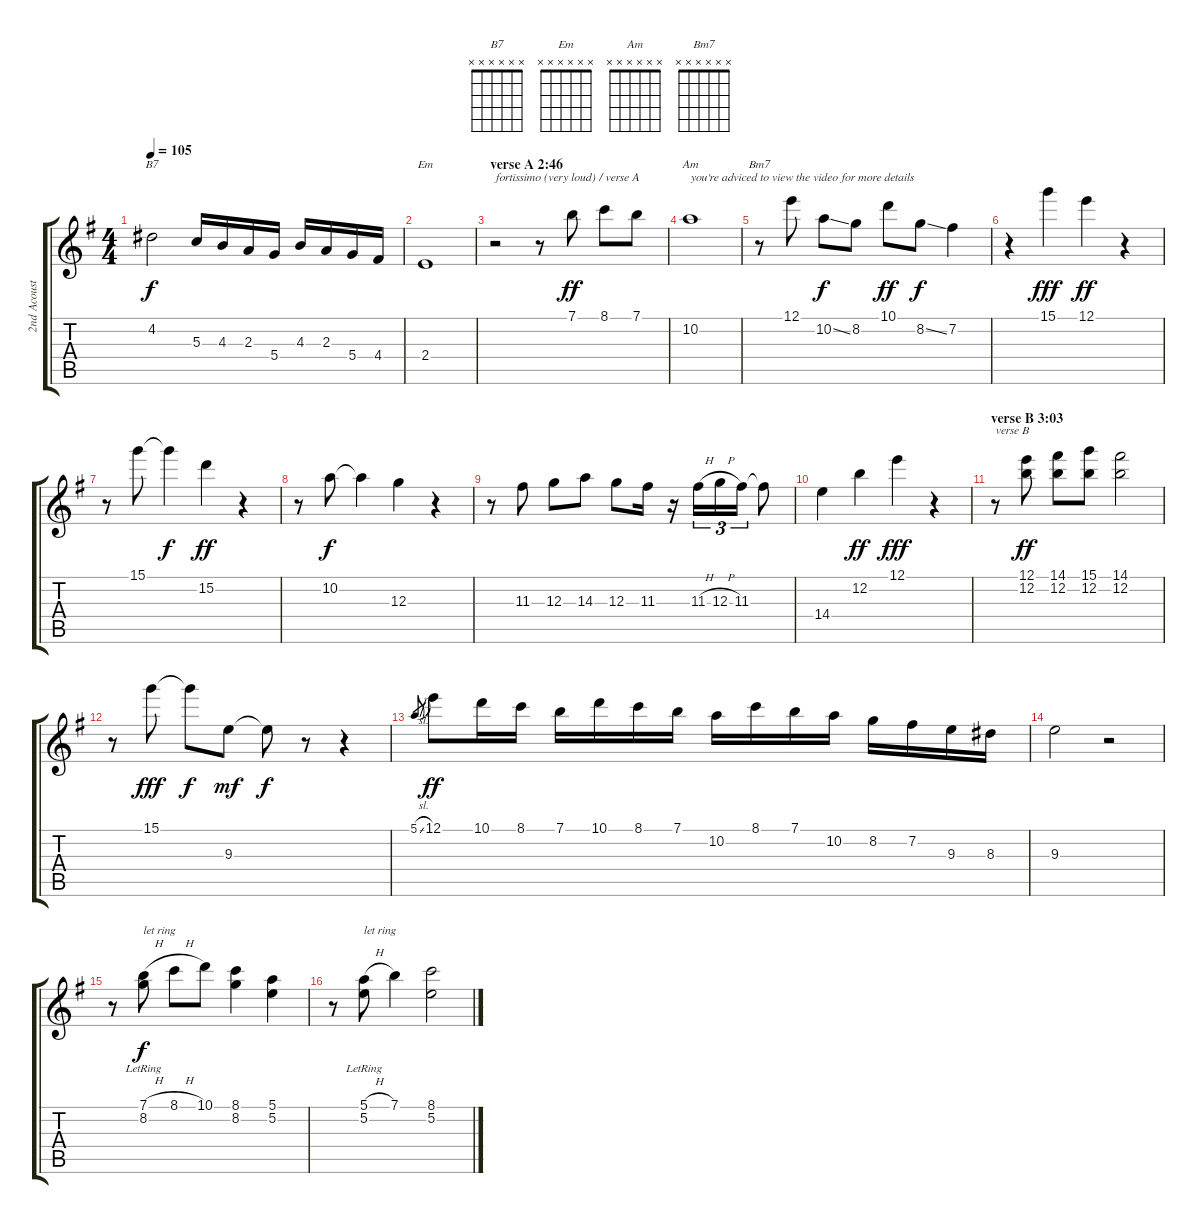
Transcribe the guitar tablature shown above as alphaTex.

\track ("2nd Acoustic Guitar (Originally Classica" "2nd Acoust") {instrument acousticguitarsteel}
\staff {score tabs}
\tuning (E4 B3 G3 D3 A2 E2) {hide}
\chord ("B7" x x x x x x)
\chord ("Em" x x x x x x)
\chord ("Am" x x x x x x)
\chord ("Bm7" x x x x x x)
\ts (4 4)
\tempo 105
\clef g2
\ks g
4.2.2{ch "B7" dy f} 5.3.16 4.3.16 2.3.16 5.4.16 4.3.16 2.3.16 5.4.16 4.4.16 |
2.4.1{ch "Em"} |
\section ("" "verse A 2:46")
r.2{txt "fortissimo (very loud) / verse A"} r.8 7.1.8{dy ff} 8.1.8 7.1.8 |
10.2.1{ch "Am" txt "you're adviced to view the video for more details"} |
r.8{ch "Bm7"} 12.1.8 10.2{ss}.8{dy f} 8.2.8 10.1.8{dy ff} 8.2{ss}.8{dy f} 7.2.4 |
r.4 15.1.4{dy fff} 12.1.4{dy ff} r.4 |
r.8 15.1.8 15.1{t}.4{dy f} 15.2.4{dy ff} r.4 |
r.8 10.2.8{dy f} 10.2{t}.4 12.3.4 r.4 |
r.8 11.3.8 12.3.8 14.3.8 12.3.8 11.3.16 r.16 11.3{h}.16{tu (3 2)} 12.3{h}.16{tu (3 2)} 11.3.16{tu (3 2)} 11.3{t}.8 |
14.4.4 12.2.4{dy ff} 12.1.4{dy fff} r.4 |
\section ("" "verse B 3:03")
r.8{txt "verse B"} (12.1 12.2).8{dy ff} (14.1 12.2).8 (15.1 12.2).8 (14.1 12.2).2 |
r.8 15.1.8{dy fff} 15.1{t}.8{dy f} 9.3.8{dy mf} 9.3{t}.8{dy f} r.8 r.4 |
5.1{sl}.8{gr} 12.1.8{dy ff} 10.1.16 8.1.16 7.1.16 10.1.16 8.1.16 7.1.16 10.2.16 8.1.16 7.1.16 10.2.16 8.2.16 7.2.16 9.3.16 8.3.16 |
9.3.2 r.2 |
r.8 (7.1{h} 8.2{lr}).8{txt "let ring" dy f} 8.1{h}.8 10.1.8 (8.1 8.2).4 (5.1 5.2).4 |
r.8 (5.1{h} 5.2{lr}).8{txt "let ring"} 7.1.4 (8.1 5.2).2
